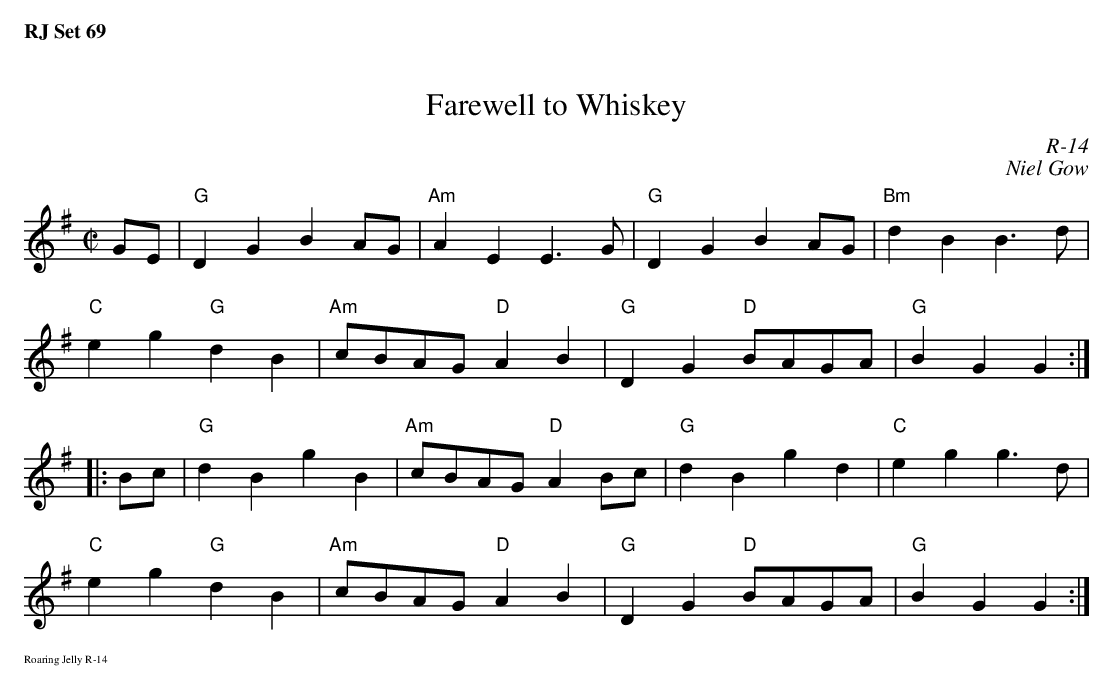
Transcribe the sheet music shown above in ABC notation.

X:1
T: Farewell to Whiskey
C: R-14
C: Niel Gow
M: C|
K: G
GE| "G"D2G2 B2AG| "Am"A2E2 E3G| "G"D2G2 B2AG| "Bm"d2B2 B3d|
    "C"e2g2 "G"d2B2| "Am"cBAG "D"A2B2| "G"D2G2 "D"BAGA| "G"B2G2G2 :|
|:\
Bc| "G"d2B2 g2B2| "Am"cBAG "D"A2Bc| "G"d2B2 g2d2| "C"e2g2 g3d|
    "C"e2g2 "G"d2B2| "Am"cBAG "D"A2B2| "G"D2G2 "D"BAGA| "G"B2G2G2 :|
